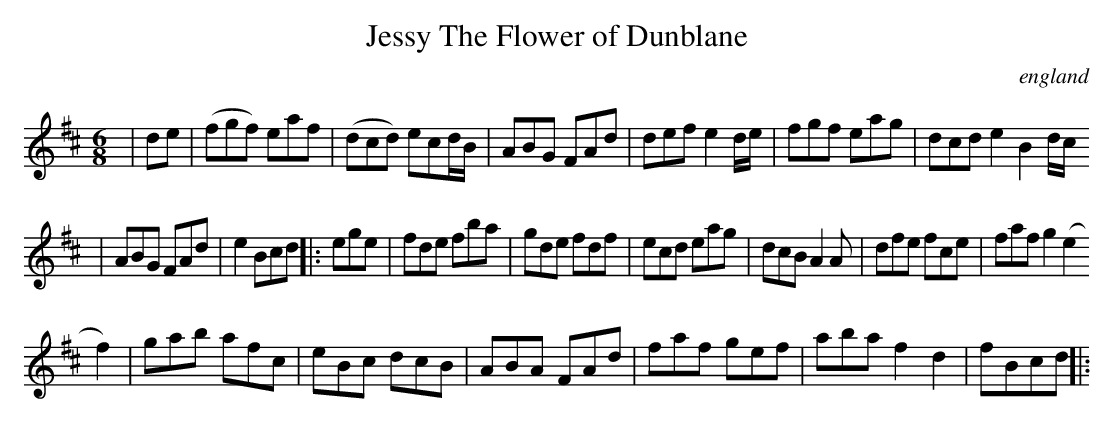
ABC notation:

X:1
T:Jessy The Flower of Dunblane
O:england
M:6/8
L:1/8
K:D major
|de|(fgf) eaf|(dcd) ecd/2B/2|ABG FAd|def e2 d/2e/2|fgf eag|dcd e2B2d/2c/
2|
ABG FAd|e2 Bcd||:ege|fde fba|gde fdf|ecd eag|dcB A2 A|dfe fce|faf g2(e2
f2)|gab afc|eBc dcB|ABA FAd|faf gef |"" aba f2 d2|fBcd||:
